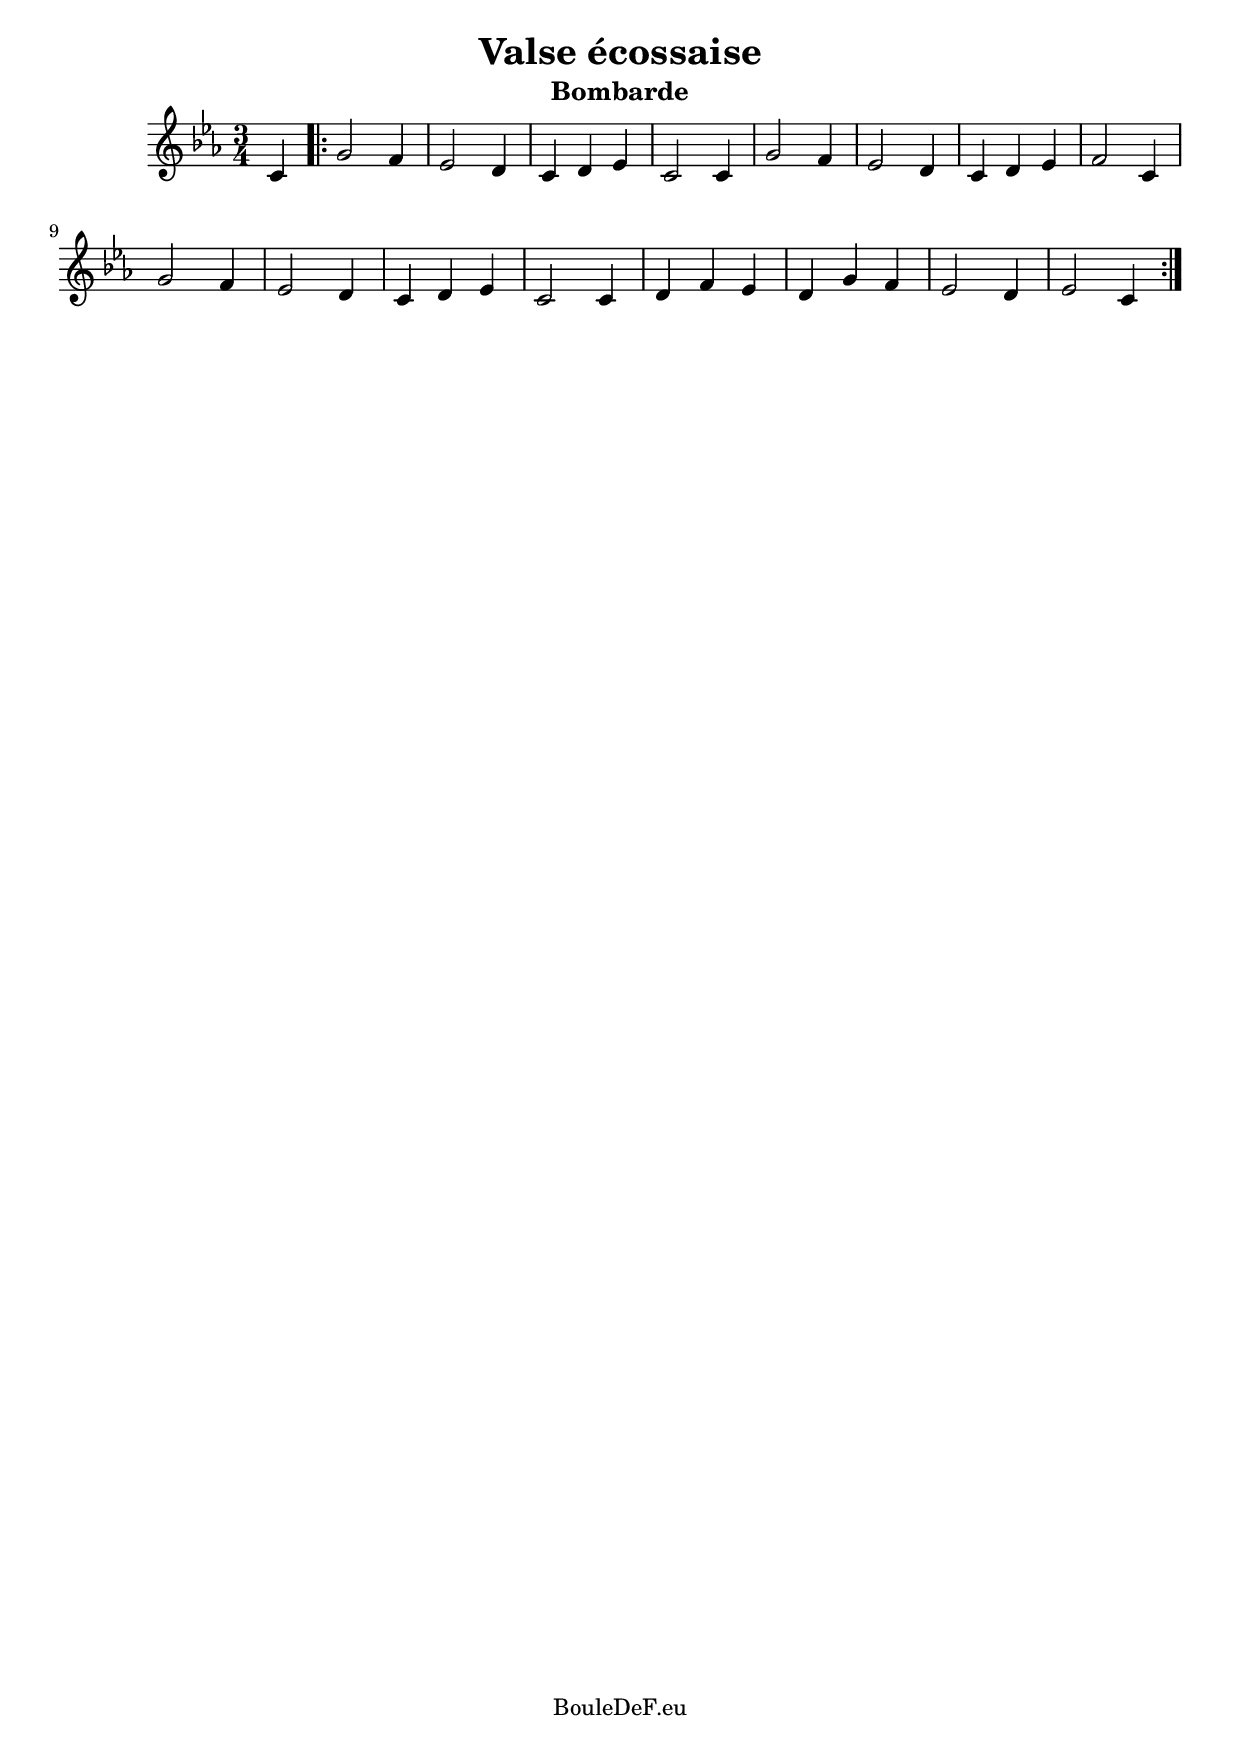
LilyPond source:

\version "2.16.0"
\include "italiano.ly"

\header {
	title = "Valse écossaise"
	instrument = "Bombarde"
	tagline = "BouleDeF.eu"
}

\score {
	\new Staff \relative sib {
		\clef "treble"
		\key mib \major
		\time 3/4

		\partial 4 do4
		\repeat volta 2 {
			sol'2 fa4
			| mib2 re4
			| do re mib
			| do2 do4
			| sol'2 fa4
			| mib2 re4
			| do re mib
			| fa2 do4
			| sol'2 fa4
			| mib2 re4
			| do re mib
			| do2 do4
			| re4 fa mib
			| re sol fa
			| mib2 re4
			| mib2 do4
		}
	}
}

